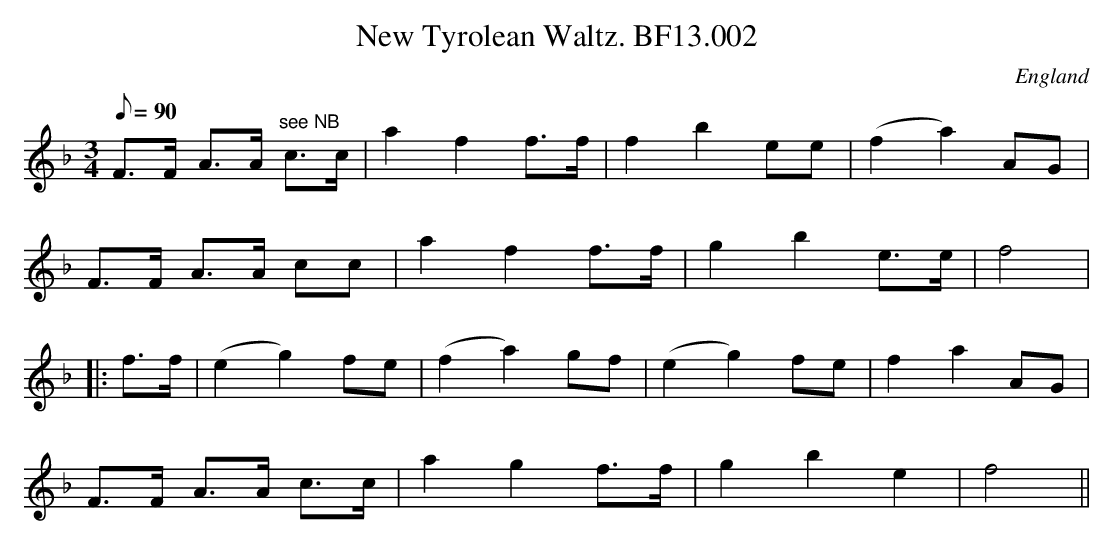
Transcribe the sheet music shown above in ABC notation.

X:1
T:New Tyrolean Waltz. BF13.002
M:3/4
L:1/8
Q:90
O:England
K:F major
F>F A>A"see NB" c>c|a2f2 f>f|f2b2ee|(f2a2)AG|!F>F A>A cc|a2f2f>f|g2b2e>e
|
f4|!
|:f>f|(e2g2)fe|(f2a2)gf|(e2g2)fe|f2a2AG|!F>F A>A c>c|a2g2f>f|g2b2e2|f4||
